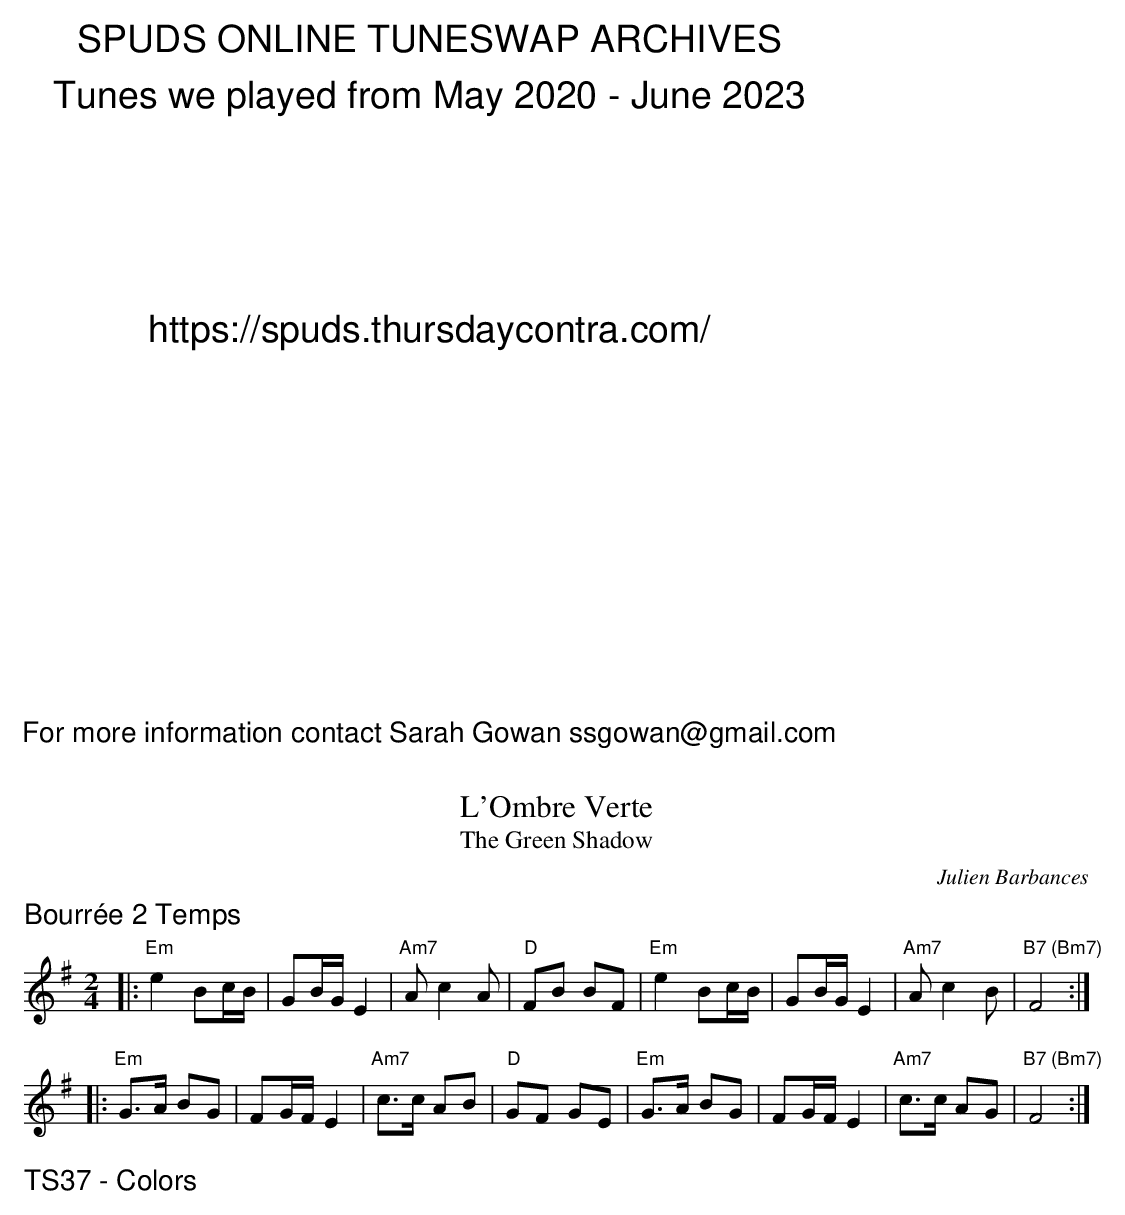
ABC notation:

X:1
T:L'Ombre Verte
T:The Green Shadow
C:Julien Barbances
M:2/4
L:1/8
K:Em
%%text Bourrée 2 Temps
|:"Em"e2Bc/2B/2|GB/2G/2E2|"Am7"Ac2A|"D"FB BF|\
"Em"e2Bc/2B/2|GB/2G/2E2|"Am7"Ac2B|"B7 (Bm7)"F4:|
|:"Em"G3/A/2 BG|FG/2F/2E2|"Am7"c>c AB|"D"GF GE|\
"Em"G3/2A/2 BG|FG/2F/2E2|"Am7"c>c AG|"B7 (Bm7)"F4:|
